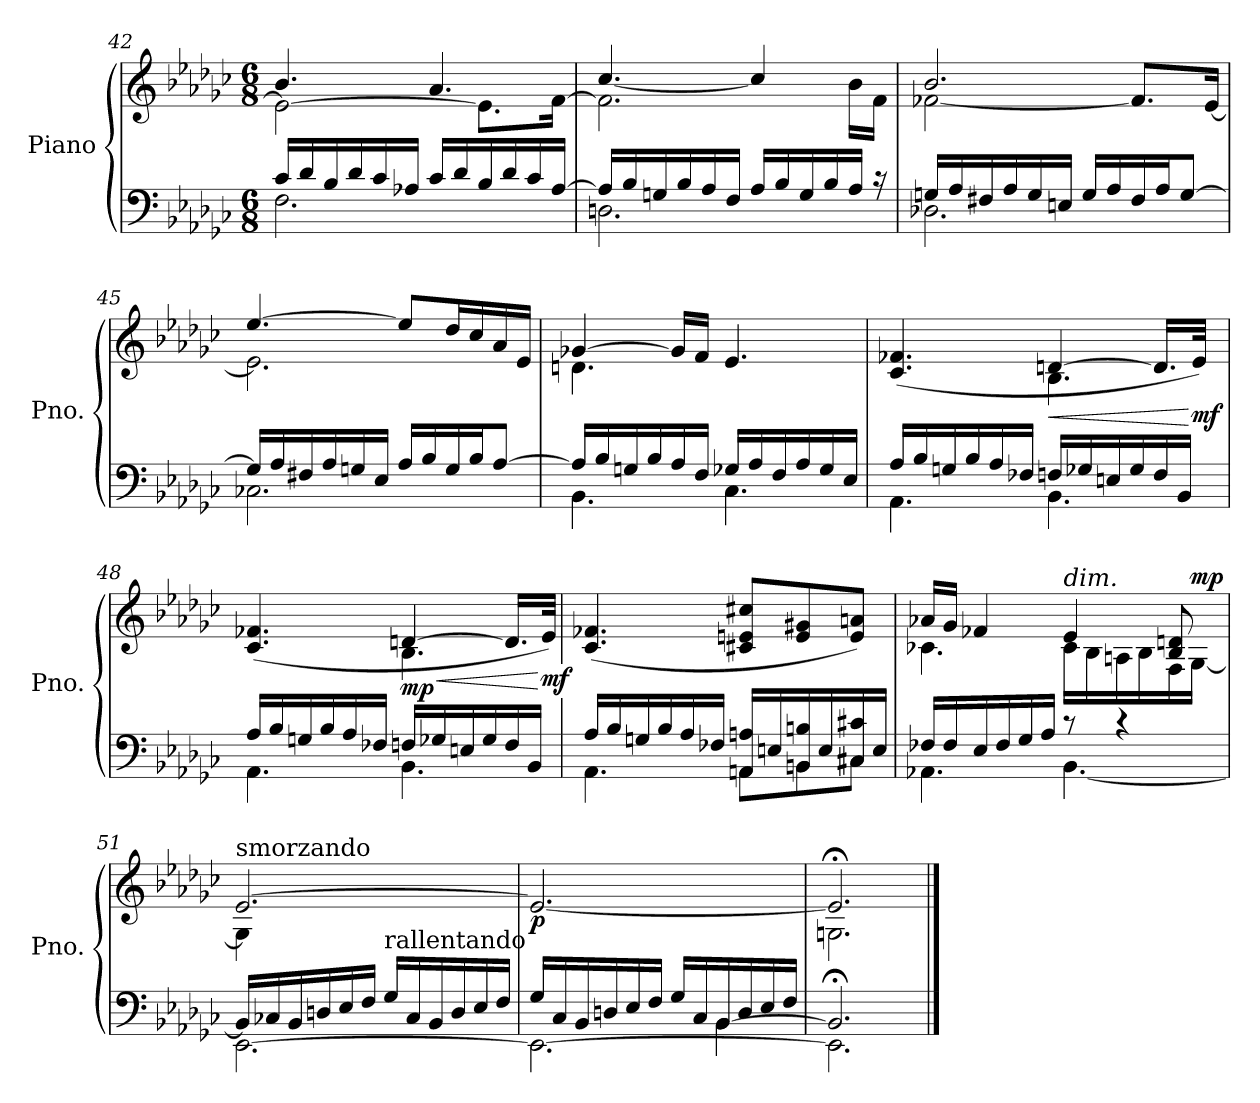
**kern	**kern	**dynam
*part1	*part1	*part1
*staff2	*staff1	*staff1/2
*I"Piano	*	*
*I'Pno.	*	*
*clefF4	*clefG2	*
*k[b-e-a-d-g-c-]	*k[b-e-a-d-g-c-]	*
*G-:	*G-:	*
*M6/8	*M6/8	*
=42	=42	=42
*^	*^	*
16c-/LL	2.F\	2e-\_	4.b-/	.
16d-/	.	.	.	.
16B-/	.	.	.	.
16d-/	.	.	.	.
16c-/	.	.	.	.
16A-X/JJ	.	.	.	.
16c-/LL	.	.	4.a-/	.
16d-/	.	.	.	.
16B-/	.	8.e-\L]	.	.
16d-/	.	.	.	.
16c-/	.	.	.	.
[16A-/JJ	.	[16f\Jk	.	.
=43	=43	=43	=43	=43
16A-/LL]	2.Dn\	2.f\]	[4.cc-/	.
16B-/	.	.	.	.
16Gn/	.	.	.	.
16B-/	.	.	.	.
16A-/	.	.	.	.
16F/JJ	.	.	.	.
16A-/LL	.	.	4cc-/]	.
16B-/	.	.	.	.
16G/	.	.	.	.
16B-/	.	.	.	.
16A-/JJ	.	.	16b-\LL	.
16r	.	.	16f\JJ	.
!!LO:LB:g=z	!!
=44	=44	=44	=44	=44
16Gn/LL	2.D-X\	2.b-/	[2f-X\	.
16A-/	.	.	.	.
16F#X/	.	.	.	.
16A-/	.	.	.	.
16G/	.	.	.	.
16En/JJ	.	.	.	.
16G/LL	.	.	.	.
16A-/	.	.	.	.
16F#/	.	.	8.f-/L]	.
16A-/J	.	.	.	.
[8G/J	.	.	.	.
.	.	.	[16e-/Jk	.
=45	=45	=45	=45	=45
16G/LL]	2.C-X\	[4.ee-/	2.e-\]	.
16A-/	.	.	.	.
16F#X/	.	.	.	.
16A-/	.	.	.	.
16Gn/	.	.	.	.
16E-/JJ	.	.	.	.
16A-/LL	.	8ee-/L]	.	.
16B-/	.	.	.	.
16G/	.	16dd-/L	.	.
16B-/J	.	16cc-/	.	.
[8A-/J	.	16a-/	.	.
.	.	16e-/JJ	.	.
=46	=46	=46	=46	=46
16A-/LL]	4.BB-\	[4g-X/	4.dn\	.
16B-/	.	.	.	.
16Gn/	.	.	.	.
16B-/	.	.	.	.
16A-/	.	16g-/LL]	.	.
16F/JJ	.	16f/JJ	.	.
16G-X/LL	4.C-\	4.e-/	4.ryy	.
16A-/	.	.	.	.
16F/	.	.	.	.
16A-/	.	.	.	.
16G-/	.	.	.	.
16E-/JJ	.	.	.	.
!!LO:PB:g=z	!!
=47	=47	=47	=47	=47
16A-/LL	4.AA-\	(>4.c-/ 4.f-X/	4.ryy	.
16B-/	.	.	.	.
16Gn/	.	.	.	.
16B-/	.	.	.	.
16A-/	.	.	.	.
16F-X/JJ	.	.	.	.
!	!	!	!	!LO:HP:b
16Fn/LL	4.BB-\	[4dn/	4.B-\	<
16G-X/	.	.	.	.
16En/	.	.	.	.
16G-/	.	.	.	.
16F/	.	16.d/LL]	.	.
16BB-/JJ	.	.	.	.
!	!	!	!	!LO:DY:n=1:b
.	.	32e-/JJk)	.	[ mf
=48	=48	=48	=48	=48
16A-/LL	4.AA-\	(>4.c-/ 4.f-X/	4.ryy	.
16B-/	.	.	.	.
16Gn/	.	.	.	.
16B-/	.	.	.	.
16A-/	.	.	.	.
16F-X/JJ	.	.	.	.
!	!	!	!	!LO:HP:b
!	!	!	!	!LO:DY:n=1:b
16Fn/LL	4.BB-\	[4dn/	4.B-\	< mp
16G-X/	.	.	.	.
16En/	.	.	.	.
16G-/	.	.	.	.
16F/	.	16.d/LL]	.	.
16BB-/JJ	.	.	.	.
!	!	!	!	!LO:DY:n=2:b
.	.	32e-/JJk)	.	[ mf
*	*	*v	*v	*
!!LO:LB:g=z
=49	=49	=49	=49
16A-/LL	4.AA-\	(<4.c-/ 4.f-X/	.
16B-/	.	.	.
16Gn/	.	.	.
16B-/	.	.	.
16A-/	.	.	.
16F-X/JJ	.	.	.
16AAn/ 16An/LL	8AA\L	8c#X/ 8en/ 8cc#X/L	.
16En/	.	.	.
16BBn/ 16Bn/	8BB\	8e/ 8g#X/	.
16E/	.	.	.
16C#X/ 16c#X/	8C#\J	8e/ 8an/J)	.
16E/JJ	.	.	.
=50	=50	=50	=50
*	*	*^	*
16F-X/LL	4.AA-X\	16a-X/LL	4.c-X\	.
16F-/	.	16g-/JJ	.	.
16E-/	.	4f-X/	.	.
16F-/	.	.	.	.
16G-/	.	.	.	.
16A-/JJ	.	.	.	.
!	!	!LO:TX:a:i:t=dim.	!	!
8r	[4.BB-\	4e-/	16c-\LL	.
.	.	.	16B-\	.
4r	.	.	16An\	.
.	.	.	16B-\	.
.	.	8B-/ 8dn/	16F\	.
!	!	!	!	!LO:DY:a
.	.	.	[16G-\JJ	mp
!!LO:LB:g=z	!!
=51	=51	=51	=51	=51
!	!	!LO:TX:a:t=smorzando	!	!
[2.EE-\	16BB-/LL]	[2.e-/	4G-\]	.
.	16C-X/	.	.	.
.	16BB-/	.	.	.
.	16Dn/	.	.	.
.	16E-/	.	2ryy	.
.	16F/JJ	.	.	.
!	!LO:TX:a:t=rallentando	!	!	!
.	16G-/LL	.	.	.
.	16C-/	.	.	.
.	16BB-/	.	.	.
.	16D/	.	.	.
.	16E-/	.	.	.
.	16F/JJ	.	.	.
*	*	*v	*v	*
=52	=52	=52	=52
*	*^	*	*
!	!	!	!	!LO:DY:b
2.EE-\_	16G-/LL	2ryy	2.e-/_	p
.	16C-/	.	.	.
.	16BB-/	.	.	.
.	16Dn/	.	.	.
.	16E-/	.	.	.
.	16F/JJ	.	.	.
.	16G-/LL	.	.	.
.	(>16C-/	.	.	.
.	16BB-/	[4BB-\	.	.
.	16D/	.	.	.
.	16E-/	.	.	.
.	16F/JJ	.	.	.
*	*v	*v	*	*
=53	=53	=53	=53
*	*	*^	*
2.EE-;\]	2.BB-/]	2.e-;</]	2.Gn\)	.
*v	*v	*	*	*
*	*v	*v	*
==	==	==
*-	*-	*-
